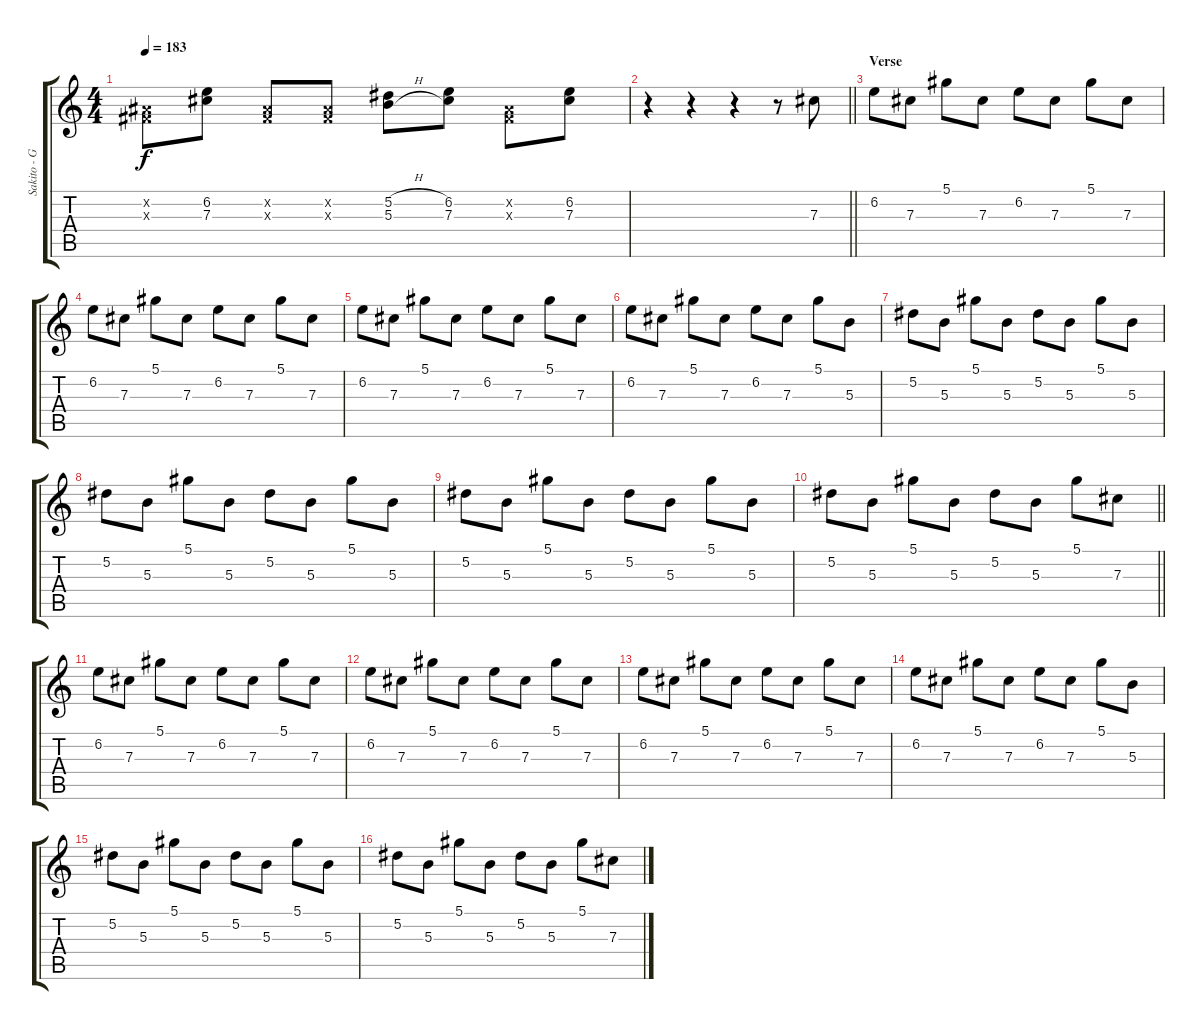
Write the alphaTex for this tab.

\track ("Sakito - Guitar 1" "Sakito - G") {instrument electricguitarjazz}
\staff {score tabs}
\tuning (Eb4 Bb3 Gb3 Db3 Ab2 Eb2) {hide}
\ts (4 4)
\tempo 183
\clef g2
\ks c
(0.2{x} 0.3{x}).8{dy f} (6.2 7.3).8 (0.2{x} 0.3{x}).8 (0.2{x} 0.3{x}).8 (5.2{h} 5.3{h}).8 (6.2 7.3).8 (0.2{x} 0.3{x}).8 (6.2 7.3).8 |
\barLineRight lightlight
r.4 r.4 r.4 r.8{volume 11 instrument overdrivenguitar} 7.3.8 |
\section ("" "Verse")
6.2.8 7.3.8 5.1.8 7.3.8 6.2.8 7.3.8 5.1.8 7.3.8 |
6.2.8 7.3.8 5.1.8 7.3.8 6.2.8 7.3.8 5.1.8 7.3.8 |
6.2.8 7.3.8 5.1.8 7.3.8 6.2.8 7.3.8 5.1.8 7.3.8 |
6.2.8 7.3.8 5.1.8 7.3.8 6.2.8 7.3.8 5.1.8 5.3.8 |
5.2.8 5.3.8 5.1.8 5.3.8 5.2.8 5.3.8 5.1.8 5.3.8 |
5.2.8 5.3.8 5.1.8 5.3.8 5.2.8 5.3.8 5.1.8 5.3.8 |
5.2.8 5.3.8 5.1.8 5.3.8 5.2.8 5.3.8 5.1.8 5.3.8 |
\barLineRight lightlight
5.2.8 5.3.8 5.1.8 5.3.8 5.2.8 5.3.8 5.1.8 7.3.8 |
\section ("" "")
6.2.8 7.3.8 5.1.8 7.3.8 6.2.8 7.3.8 5.1.8 7.3.8 |
6.2.8 7.3.8 5.1.8 7.3.8 6.2.8 7.3.8 5.1.8 7.3.8 |
6.2.8 7.3.8 5.1.8 7.3.8 6.2.8 7.3.8 5.1.8 7.3.8 |
6.2.8 7.3.8 5.1.8 7.3.8 6.2.8 7.3.8 5.1.8 5.3.8 |
5.2.8 5.3.8 5.1.8 5.3.8 5.2.8 5.3.8 5.1.8 5.3.8 |
5.2.8 5.3.8 5.1.8 5.3.8 5.2.8 5.3.8 5.1.8 7.3.8
